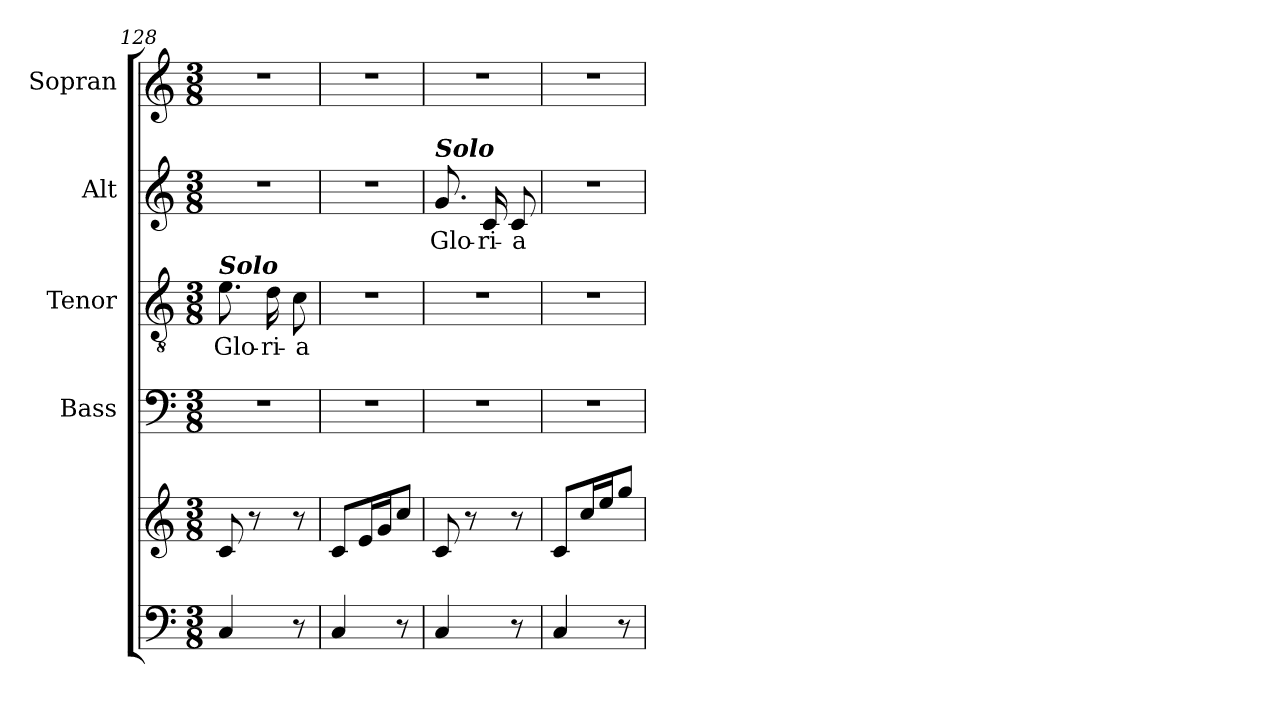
**kern	**kern	**kern	**kern	**text	**kern	**text	**kern
*part5	*part5	*part4	*part3	*part3	*part2	*part2	*part1
*staff6	*staff5	*staff4	*staff3	*staff3	*staff2	*staff2	*staff1
*	*	*I"Bass	*I"Tenor	*	*I"Alt	*	*I"Sopran
*	*	*I'B.	*I'T.	*	*I'A.	*	*I'S.
*clefF4	*clefG2	*clefF4	*clefGv2	*	*clefG2	*	*clefG2
*k[]	*k[]	*k[]	*k[]	*	*k[]	*	*k[]
*C:	*C:	*C:	*C:	*	*C:	*	*C:
*M3/8	*M3/8	*M3/8	*M3/8	*	*M3/8	*	*M3/8
=128	=128	=128	=128	=128	=128	=128	=128
!	!	!	!LO:TX:a:Bi:t=Solo	!	!	!	!
!	!	!	!	!LO:LY:b	!	!	!
4C/	8c/	4.r	8.e\	Glo-	4.r	.	4.r
.	8r	.	.	.	.	.	.
!	!	!	!	!LO:LY:b	!	!	!
.	.	.	16d\	-ri-	.	.	.
!	!	!	!	!LO:LY:b	!	!	!
8r	8r	.	8c\	-a	.	.	.
=129	=129	=129	=129	=129	=129	=129	=129
4C/	8c/L	4.r	4.r	.	4.r	.	4.r
.	16e/L	.	.	.	.	.	.
.	16g/J	.	.	.	.	.	.
8r	8cc/J	.	.	.	.	.	.
=130	=130	=130	=130	=130	=130	=130	=130
!	!	!	!	!	!LO:TX:a:Bi:t=Solo	!	!
!	!	!	!	!	!	!LO:LY:b	!
4C/	8c/	4.r	4.r	.	8.g/	Glo-	4.r
.	8r	.	.	.	.	.	.
!	!	!	!	!	!	!LO:LY:b	!
.	.	.	.	.	16c/	-ri-	.
!	!	!	!	!	!	!LO:LY:b	!
8r	8r	.	.	.	8c/	-a	.
!!LO:PB:g=z
=131	=131	=131	=131	=131	=131	=131	=131
4C/	8c/L	4.r	4.r	.	4.r	.	4.r
.	16cc/L	.	.	.	.	.	.
.	16ee/J	.	.	.	.	.	.
8r	8gg/J	.	.	.	.	.	.
=	=	=	=	=	=	=	=
*-	*-	*-	*-	*-	*-	*-	*-
